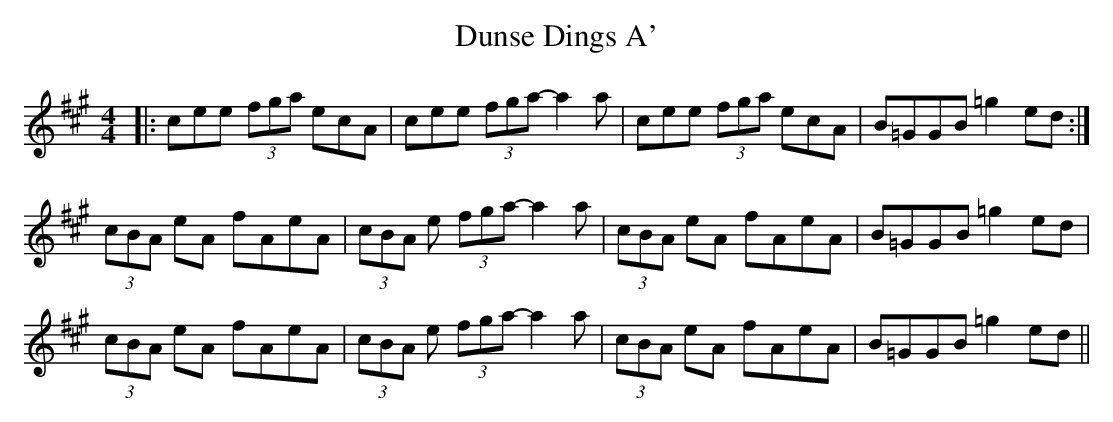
X:1
T: Dunse Dings A'
M: 4/4
L: 1/8
K: Amaj
|:cee (3fga ecA|cee (3fga-a2a|cee (3fga ecA|B=GGB =g2 ed:|
(3cBA eA fAeA|(3cBA e (3fga-a2a|(3cBA eA fAeA|B=GGB =g2 ed|
(3cBA eA fAeA|(3cBA e (3fga-a2a|(3cBA eA fAeA|B=GGB =g2 ed||
